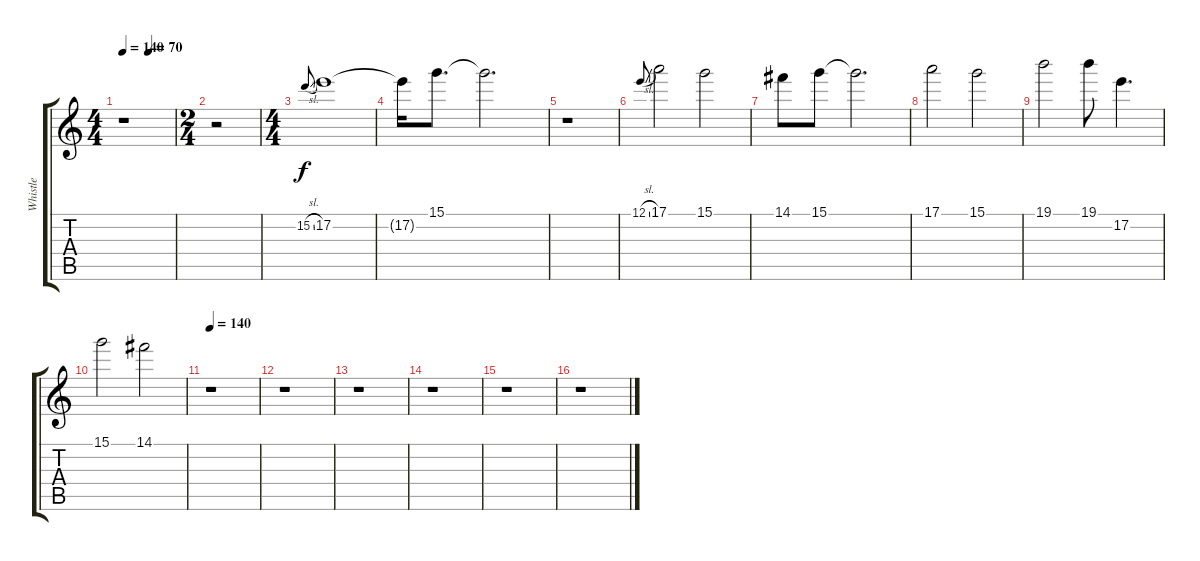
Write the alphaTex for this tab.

\track ("Whistle" "Whistle") {instrument piccolo}
\staff {score tabs}
\tuning (E5 B4 G4 D4 A3 E3) {hide}
\ts (4 4)
\tempo 140
\tempo (70 0.5)
\clef g2
\ks c
r.1{dy f} |
\ts (2 4)
r.2 |
\ts (4 4)
15.2{sl}.8{gr onbeat} 17.2.1 |
17.2{t}.16 15.1.8{d} 15.1{t}.2{d} |
r.1 |
12.1{sl}.8{gr onbeat} 17.1.2 15.1.2 |
14.1.8 15.1.8 15.1{t}.2{d} |
17.1.2 15.1.2 |
19.1.2 19.1.8 17.2.4{d} |
15.1.2 14.1.2 |
\tempo 140
r.1 |
r.1 |
r.1 |
r.1 |
r.1 |
r.1
